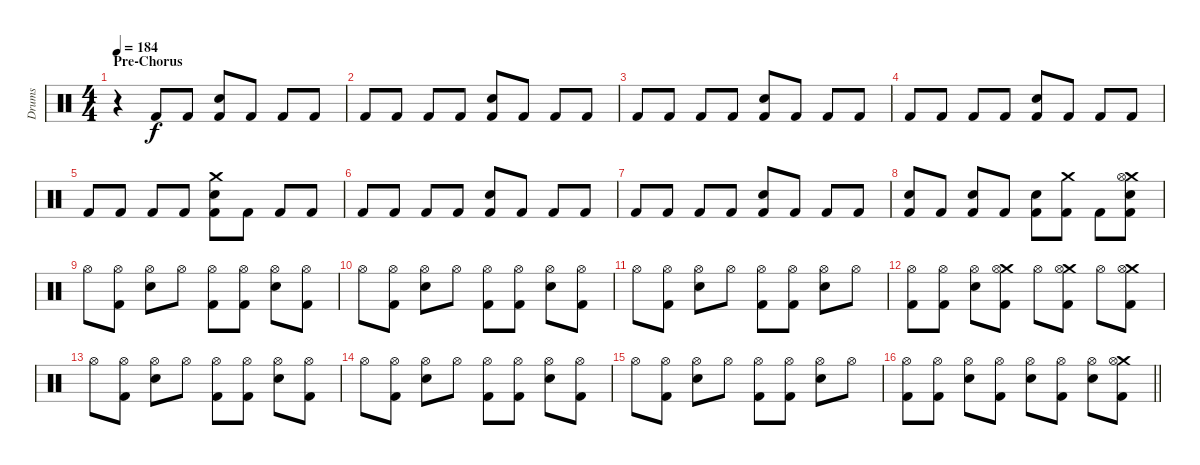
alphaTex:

\track ("Drums" "Drums") {instrument percussion}
\staff {score}
\articulation defaults
\ts (4 4)
\section ("" "Pre-Chorus")
\tempo 184
\clef neutral
\ks c
r.4{dy f} "Kick (hit) 2".8 "Kick (hit) 2".8 ("Kick (hit) 2" "Electric Snare (hit)").8 "Kick (hit) 2".8 "Kick (hit) 2".8 "Kick (hit) 2".8 |
"Kick (hit) 2".8 "Kick (hit) 2".8 "Kick (hit) 2".8 "Kick (hit) 2".8 ("Kick (hit) 2" "Electric Snare (hit)").8 "Kick (hit) 2".8 "Kick (hit) 2".8 "Kick (hit) 2".8 |
"Kick (hit) 2".8 "Kick (hit) 2".8 "Kick (hit) 2".8 "Kick (hit) 2".8 ("Kick (hit) 2" "Electric Snare (hit)").8 "Kick (hit) 2".8 "Kick (hit) 2".8 "Kick (hit) 2".8 |
"Kick (hit) 2".8 "Kick (hit) 2".8 "Kick (hit) 2".8 "Kick (hit) 2".8 ("Kick (hit) 2" "Electric Snare (hit)").8 "Kick (hit) 2".8 "Kick (hit) 2".8 "Kick (hit) 2".8 |
"Kick (hit) 2".8 "Kick (hit) 2".8 "Kick (hit) 2".8 "Kick (hit) 2".8 ("Crash medium (hit)" "Kick (hit) 2" "Electric Snare (hit)").8 "Kick (hit) 2".8 "Kick (hit) 2".8 "Kick (hit) 2".8 |
"Kick (hit) 2".8 "Kick (hit) 2".8 "Kick (hit) 2".8 "Kick (hit) 2".8 ("Kick (hit) 2" "Electric Snare (hit)").8 "Kick (hit) 2".8 "Kick (hit) 2".8 "Kick (hit) 2".8 |
"Kick (hit) 2".8 "Kick (hit) 2".8 "Kick (hit) 2".8 "Kick (hit) 2".8 ("Kick (hit) 2" "Electric Snare (hit)").8 "Kick (hit) 2".8 "Kick (hit) 2".8 "Kick (hit) 2".8 |
("Kick (hit) 2" "Electric Snare (hit)").8 "Kick (hit) 2".8 ("Kick (hit) 2" "Electric Snare (hit)").8 "Kick (hit) 2".8 ("Kick (hit) 2" "Electric Snare (hit)").8 ("Crash medium (hit)" "Kick (hit) 2").8 "Kick (hit) 2".8 ("Crash medium (hit)" "Hi-Hat (open)" "Kick (hit) 2" "Electric Snare (hit)").8 |
"Hi-Hat (open)".8 ("Hi-Hat (open)" "Kick (hit) 2").8 ("Hi-Hat (open)" "Electric Snare (hit)").8 "Hi-Hat (open)".8 ("Hi-Hat (open)" "Kick (hit) 2").8 ("Hi-Hat (open)" "Kick (hit) 2").8 ("Hi-Hat (open)" "Electric Snare (hit)").8 ("Hi-Hat (open)" "Kick (hit) 2").8 |
"Hi-Hat (open)".8 ("Hi-Hat (open)" "Kick (hit) 2").8 ("Hi-Hat (open)" "Electric Snare (hit)").8 "Hi-Hat (open)".8 ("Hi-Hat (open)" "Kick (hit) 2").8 ("Hi-Hat (open)" "Kick (hit) 2").8 ("Hi-Hat (open)" "Electric Snare (hit)").8 ("Hi-Hat (open)" "Kick (hit) 2").8 |
"Hi-Hat (open)".8 ("Hi-Hat (open)" "Kick (hit) 2").8 ("Hi-Hat (open)" "Electric Snare (hit)").8 "Hi-Hat (open)".8 ("Hi-Hat (open)" "Kick (hit) 2").8 ("Hi-Hat (open)" "Kick (hit) 2").8 ("Hi-Hat (open)" "Electric Snare (hit)").8 "Hi-Hat (open)".8 |
("Hi-Hat (open)" "Kick (hit) 2").8 ("Hi-Hat (open)" "Kick (hit) 2").8 ("Hi-Hat (open)" "Electric Snare (hit)").8 ("Crash medium (hit)" "Hi-Hat (open)" "Kick (hit) 2").8 "Hi-Hat (open)".8 ("Crash medium (hit)" "Hi-Hat (open)" "Kick (hit) 2").8 "Hi-Hat (open)".8 ("Crash medium (hit)" "Hi-Hat (open)" "Kick (hit) 2").8 |
"Hi-Hat (open)".8 ("Hi-Hat (open)" "Kick (hit) 2").8 ("Hi-Hat (open)" "Electric Snare (hit)").8 "Hi-Hat (open)".8 ("Hi-Hat (open)" "Kick (hit) 2").8 ("Hi-Hat (open)" "Kick (hit) 2").8 ("Hi-Hat (open)" "Electric Snare (hit)").8 ("Hi-Hat (open)" "Kick (hit) 2").8 |
"Hi-Hat (open)".8 ("Hi-Hat (open)" "Kick (hit) 2").8 ("Hi-Hat (open)" "Electric Snare (hit)").8 "Hi-Hat (open)".8 ("Hi-Hat (open)" "Kick (hit) 2").8 ("Hi-Hat (open)" "Kick (hit) 2").8 ("Hi-Hat (open)" "Electric Snare (hit)").8 ("Hi-Hat (open)" "Kick (hit) 2").8 |
"Hi-Hat (open)".8 ("Hi-Hat (open)" "Kick (hit) 2").8 ("Hi-Hat (open)" "Electric Snare (hit)").8 "Hi-Hat (open)".8 ("Hi-Hat (open)" "Kick (hit) 2").8 ("Hi-Hat (open)" "Kick (hit) 2").8 ("Hi-Hat (open)" "Electric Snare (hit)").8 "Hi-Hat (open)".8 |
\barLineRight lightlight
("Hi-Hat (open)" "Kick (hit) 2").8 ("Hi-Hat (open)" "Kick (hit) 2").8 ("Hi-Hat (open)" "Electric Snare (hit)").8 ("Hi-Hat (open)" "Kick (hit) 2").8 ("Hi-Hat (open)" "Electric Snare (hit)").8 ("Hi-Hat (open)" "Kick (hit) 2").8 ("Hi-Hat (open)" "Electric Snare (hit)").8 ("Crash medium (hit)" "Hi-Hat (open)" "Kick (hit) 2").8
